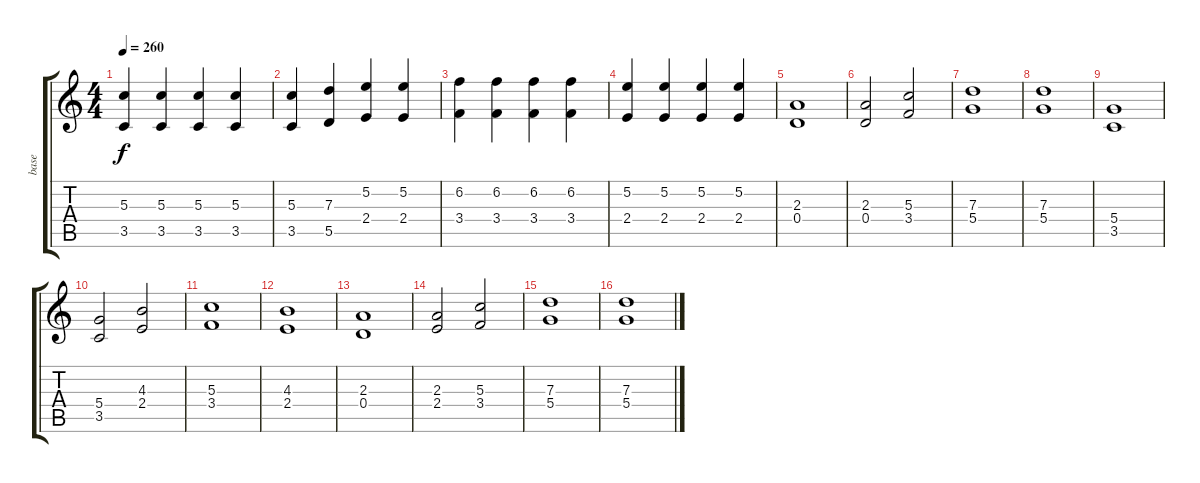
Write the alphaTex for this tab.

\track ("base" "base") {instrument distortionguitar}
\staff {score tabs}
\tuning (E4 B3 G3 D3 A2 E2) {hide}
\ts (4 4)
\tempo 260
\clef g2
\ks c
(5.3 3.5).4{dy f} (5.3 3.5).4 (5.3 3.5).4 (5.3 3.5).4 |
(5.3 3.5).4 (7.3 5.5).4 (5.2 2.4).4 (5.2 2.4).4 |
(6.2 3.4).4 (6.2 3.4).4 (6.2 3.4).4 (6.2 3.4).4 |
(5.2 2.4).4 (5.2 2.4).4 (5.2 2.4).4 (5.2 2.4).4 |
(2.3 0.4).1 |
(2.3 0.4).2 (5.3 3.4).2 |
(7.3 5.4).1 |
(7.3 5.4).1 |
(5.4 3.5).1 |
(5.4 3.5).2 (4.3 2.4).2 |
(5.3 3.4).1 |
(4.3 2.4).1 |
(2.3 0.4).1 |
(2.3 2.4).2 (5.3 3.4).2 |
(7.3 5.4).1 |
(7.3 5.4).1
